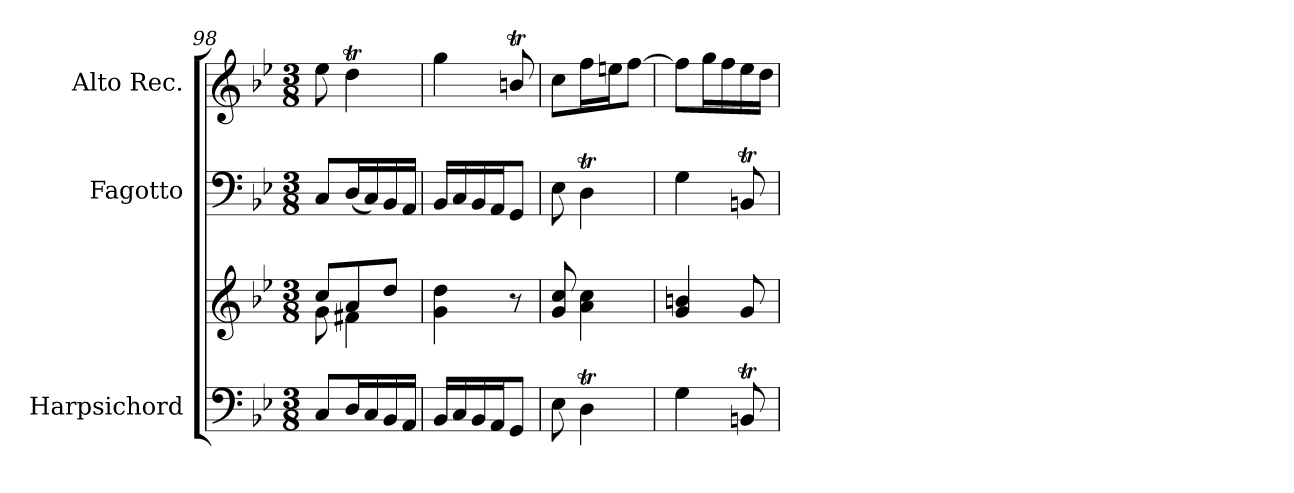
**kern	**kern	**kern	**kern
*part3	*part3	*part2	*part1
*staff4	*staff3	*staff2	*staff1
*I"Harpsichord	*	*I"Fagotto	*I"Alto Rec.
*I'Hch.	*	*	*I'A.
*clefF4	*clefG2	*clefF4	*clefG2
*k[b-e-]	*k[b-e-]	*k[b-e-]	*k[b-e-]
*M3/8	*M3/8	*M3/8	*M3/8
=98	=98	=98	=98
*	*^	*	*
8C/L	8cc/L	8g\	8C/L	8ee-\
16D/L	8a/	4f#X\	(16D/L	4ddt\
16C/	.	.	16C/)	.
16BB-/	8dd/J	.	16BB-/	.
16AA/JJ	.	.	16AA/JJ	.
*	*v	*v	*	*
=99	=99	=99	=99
16BB-/LL	4g\ 4dd\	16BB-/LL	4gg\
16C/	.	16C/	.
16BB-/	.	16BB-/	.
16AA/J	.	16AA/J	.
8GG/J	8r	8GG/J	8bnt/
=100	=100	=100	=100
8E-\	8g/ 8cc/	8E-\	8cc\L
4Dt\	4a\ 4cc\	4Dt\	16ff\L
.	.	.	16een\J
.	.	.	[8ff\J
=101	=101	=101	=101
4G\	4g/ 4bn/	4G\	8ff\L]
.	.	.	16gg\L
.	.	.	16ff\
8BBnt/	8g/	8BBnt/	16ee-\
.	.	.	16dd\JJ
=	=	=	=
*-	*-	*-	*-
